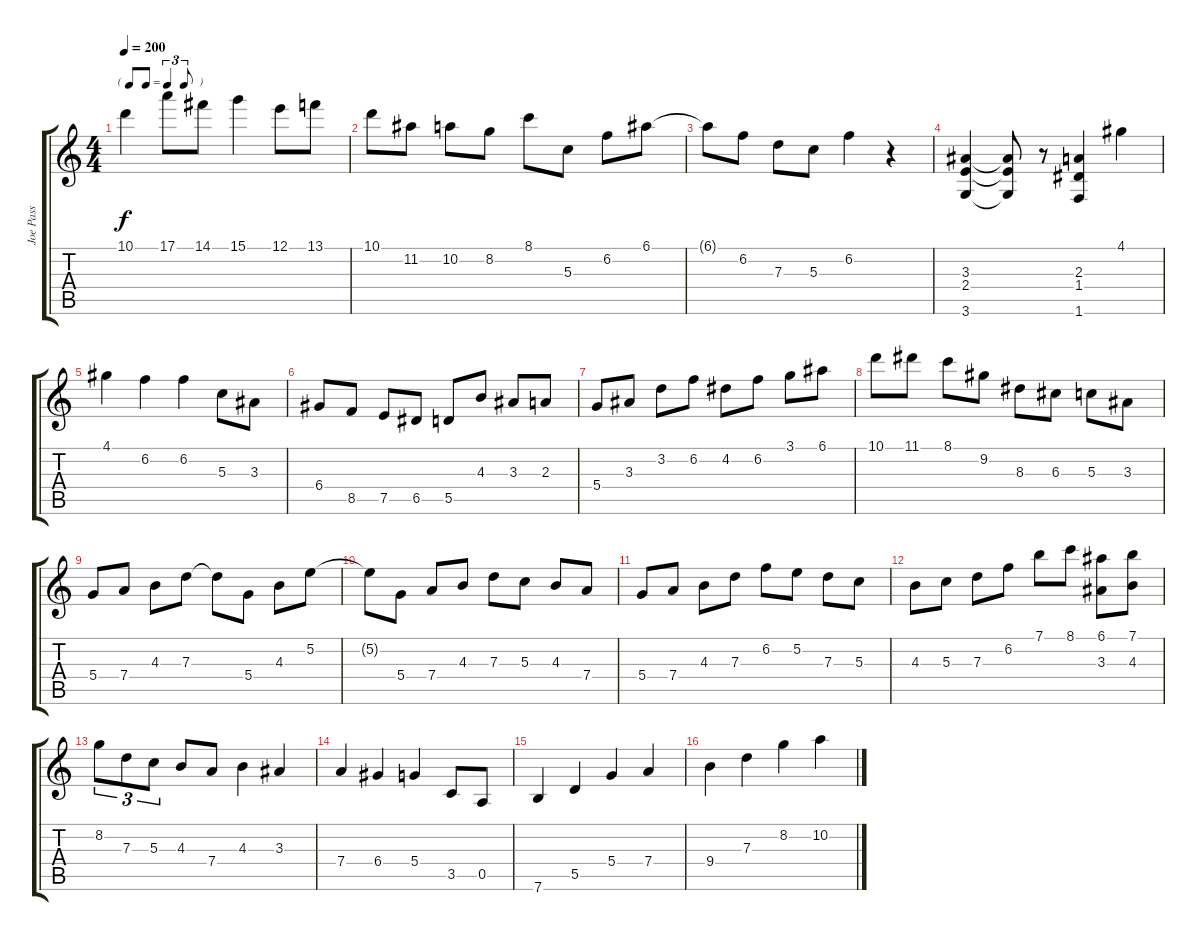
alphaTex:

\track ("Joe Pass" "Joe Pass") {instrument electricguitarjazz}
\staff {score tabs}
\tuning (E4 B3 G3 D3 A2 E2) {hide}
\ts (4 4)
\tf triplet8th
\tempo 200
\clef g2
\ks c
10.1.4{dy f} 17.1.8 14.1.8 15.1.4 12.1.8 13.1.8 |
10.1.8 11.2.8 10.2.8 8.2.8 8.1.8 5.3.8 6.2.8 6.1.8 |
6.1{t}.8 6.2.8 7.3.8 5.3.8 6.2.4 r.4 |
(3.3 2.4 3.6).4 (3.3{t} 2.4{t} 3.6{t}).8 r.8 (2.3 1.4 1.6).4 4.1.4 |
4.1.4 6.2.4 6.2.4 5.3.8 3.3.8 |
6.4.8 8.5.8 7.5.8 6.5.8 5.5.8 4.3.8 3.3.8 2.3.8 |
5.4.8 3.3.8 3.2.8 6.2.8 4.2.8 6.2.8 3.1.8 6.1.8 |
10.1.8 11.1.8 8.1.8 9.2.8 8.3.8 6.3.8 5.3.8 3.3.8 |
5.4.8 7.4.8 4.3.8 7.3.8 7.3{t}.8 5.4.8 4.3.8 5.2.8 |
5.2{t}.8 5.4.8 7.4.8 4.3.8 7.3.8 5.3.8 4.3.8 7.4.8 |
5.4.8 7.4.8 4.3.8 7.3.8 6.2.8 5.2.8 7.3.8 5.3.8 |
4.3.8 5.3.8 7.3.8 6.2.8 7.1.8 8.1.8 (6.1 3.3).8 (7.1 4.3).8 |
8.2.8{tu (3 2)} 7.3.8{tu (3 2)} 5.3.8{tu (3 2)} 4.3.8 7.4.8 4.3.4 3.3.4 |
7.4.4 6.4.4 5.4.4 3.5.8 0.5.8 |
7.6.4 5.5.4 5.4.4 7.4.4 |
9.4.4 7.3.4 8.2.4 10.2.4
